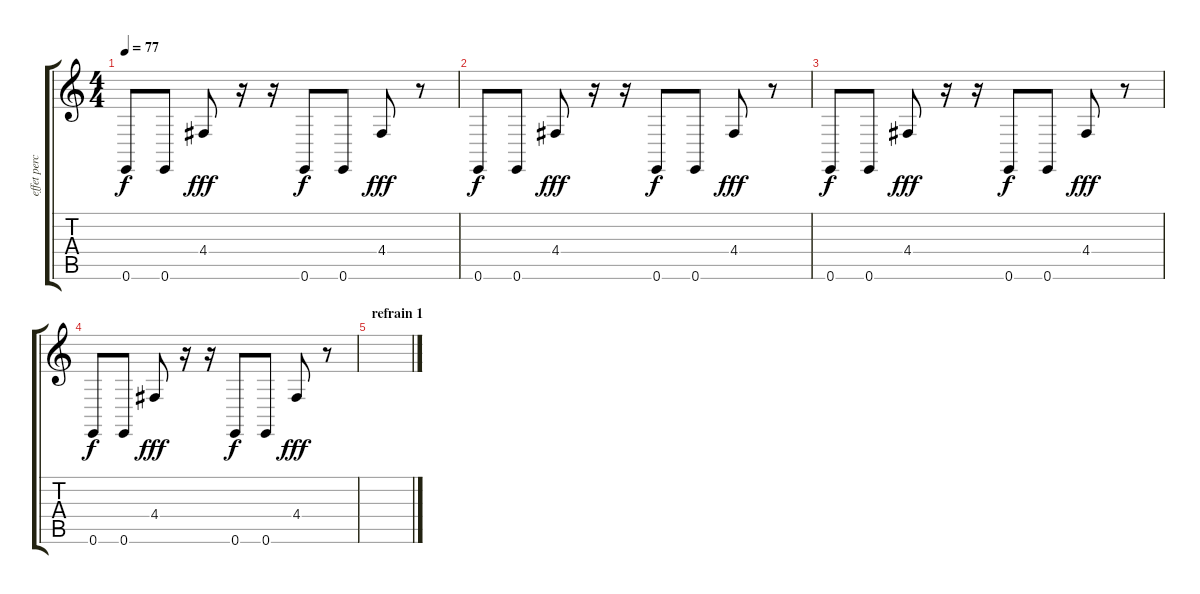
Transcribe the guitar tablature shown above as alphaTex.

\track ("effet percu synth." "effet perc") {instrument synthdrum}
\staff {score tabs}
\tuning (E4 B3 G3 D3 A2 E2) {hide}
\ts (4 4)
\tempo 77
\clef g2
\ks c
0.6.8{dy f} 0.6.8 4.4.8{dy fff} r.16 r.16 0.6.8{dy f} 0.6.8 4.4.8{dy fff} r.8 |
0.6.8{dy f} 0.6.8 4.4.8{dy fff} r.16 r.16 0.6.8{dy f} 0.6.8 4.4.8{dy fff} r.8 |
0.6.8{dy f} 0.6.8 4.4.8{dy fff} r.16 r.16 0.6.8{dy f} 0.6.8 4.4.8{dy fff} r.8 |
0.6.8{dy f} 0.6.8 4.4.8{dy fff} r.16 r.16 0.6.8{dy f} 0.6.8 4.4.8{dy fff} r.8 |
\section ("" "refrain 1")
